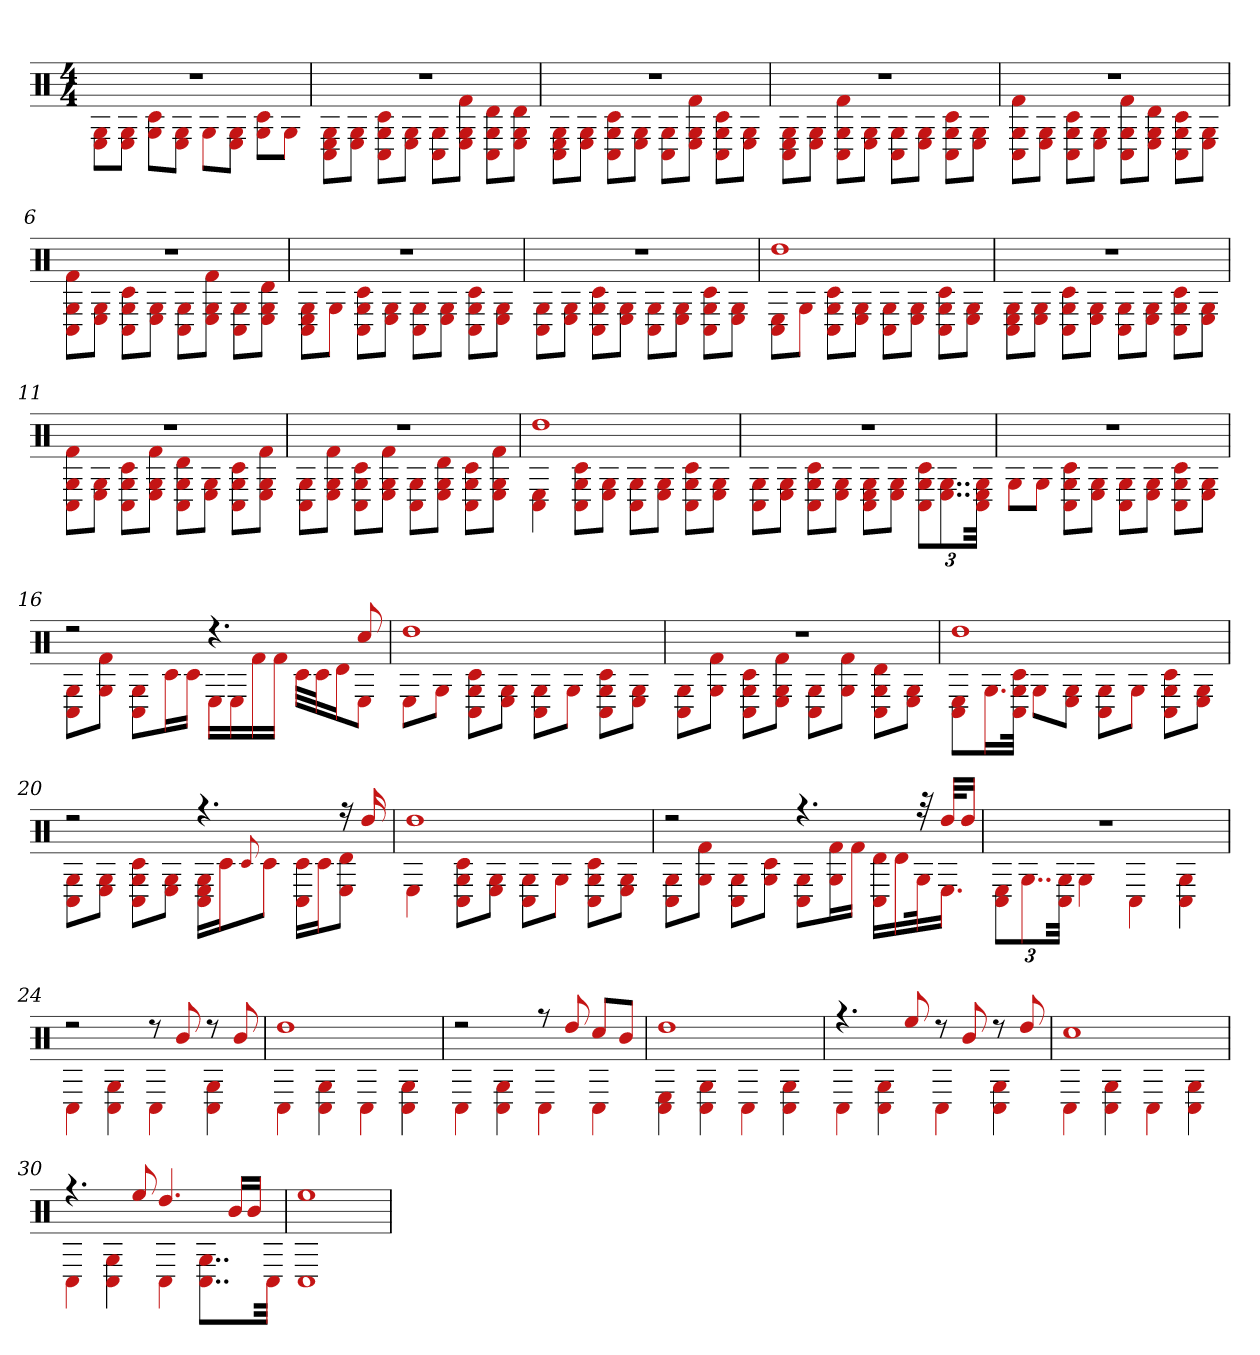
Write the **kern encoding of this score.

**kern
*part1
*staff1
*clefX
*k[]
*M4/4
=1
*^
1r	8E 8GL
.	8E 8GJ
.	8c# 8GL
.	8G 8EJ
.	8GL
.	8G 8EJ
.	8c# 8GL
.	8GJ
=2	=2
1r	8C# 8G 8EL
.	8G 8EJ
.	8C# 8c# 8GL
.	8G 8EJ
.	8C# 8GL
.	8E 8f# 8GJ
.	8C# 8G 8dL
.	8E 8d 8GJ
=3	=3
1r	8C# 8E 8GL
.	8G 8EJ
.	8C# 8c# 8GL
.	8E 8GJ
.	8C# 8GL
.	8E 8f# 8GJ
.	8C# 8c# 8GL
.	8E 8GJ
=4	=4
1r	8C# 8E 8GL
.	8G 8EJ
.	8C# 8f# 8GL
.	8G 8EJ
.	8C# 8GL
.	8G 8EJ
.	8C# 8c# 8GL
.	8E 8GJ
=5	=5
1r	8C# 8f# 8GL
.	8E 8GJ
.	8C# 8c# 8GL
.	8E 8GJ
.	8C# 8G 8f#L
.	8E 8d 8GJ
.	8c# 8C# 8GL
.	8E 8GJ
=6	=6
1r	8C# 8G 8f#L
.	8G 8EJ
.	8C# 8c# 8GL
.	8E 8GJ
.	8C# 8GL
.	8G 8f# 8EJ
.	8C# 8GL
.	8E 8G 8dJ
=7	=7
1r	8G 8E 8C#L
.	8GJ
.	8C# 8c# 8GL
.	8E 8GJ
.	8C# 8GL
.	8E 8GJ
.	8C# 8G 8c#L
.	8G 8EJ
=8	=8
1r	8C# 8GL
.	8G 8EJ
.	8C# 8c# 8GL
.	8E 8GJ
.	8G 8C#L
.	8E 8GJ
.	8C# 8c# 8GL
.	8G 8EJ
=9	=9
1dd	8E 8C#L
.	8GJ
.	8C# 8c# 8GL
.	8E 8GJ
.	8C# 8GL
.	8E 8GJ
.	8C# 8c# 8GL
.	8G 8EJ
=10	=10
1r	8C# 8G 8EL
.	8G 8EJ
.	8C# 8c# 8GL
.	8G 8EJ
.	8C# 8GL
.	8G 8EJ
.	8C# 8G 8c#L
.	8E 8GJ
=11	=11
1r	8C# 8f# 8GL
.	8G 8EJ
.	8C# 8c# 8GL
.	8E 8f# 8GJ
.	8d 8C# 8GL
.	8E 8GJ
.	8C# 8c# 8GL
.	8E 8G 8f#J
=12	=12
1r	8C# 8GL
.	8G 8E 8f#J
.	8c# 8C# 8GL
.	8E 8G 8f#J
.	8C# 8GL
.	8E 8G 8dJ
.	8c# 8C# 8GL
.	8E 8f# 8GJ
=13	=13
1dd	4E 4C#
.	8C# 8c# 8GL
.	8G 8EJ
.	8C# 8GL
.	8G 8EJ
.	8C# 8c# 8GL
.	8G 8EJ
=14	=14
1r	8C# 8GL
.	8E 8GJ
.	8C# 8c# 8GL
.	8E 8GJ
.	8C# 8G 8EL
.	8G 8EJ
.	12C# 12c# 12GL
.	12..E 12..G
.	48C# 48G 48EJkk
=15	=15
1r	8GL
.	8GJ
.	8C# 8c# 8GL
.	8G 8EJ
.	8C# 8GL
.	8G 8EJ
.	8c# 8G 8C#L
.	8E 8GJ
=16	=16
2r	8C# 8GL
.	8f# 8GJ
.	8C# 8GL
.	16c#L
.	16c#JJ
4.r	16ELL
.	16E
.	16f#
.	16f#JJ
.	32c#LLL
.	32c#J
.	16dJ
8cc#	8EJ
=17	=17
1dd	8EL
.	8GJ
.	8C# 8c# 8GL
.	8E 8GJ
.	8C# 8GL
.	8GJ
.	8C# 8c# 8GL
.	8E 8GJ
=18	=18
1r	8C# 8GL
.	8f# 8GJ
.	8c# 8G 8C#L
.	8E 8f# 8GJ
.	8C# 8GL
.	8G 8f#J
.	8d 8G 8C#L
.	8E 8GJ
=19	=19
1dd	8C# 8EL
.	16.GL
.	32C# 32c# 32GJJk
.	8GL
.	8E 8GJ
.	8C# 8GL
.	8GJ
.	8C# 8c# 8GL
.	8G 8EJ
=20	=20
2r	8C# 8GL
.	8G 8EJ
.	8c# 8C# 8GL
.	8G 8EJ
4.r	16E 16G 16C#LL
.	16c#J
.	8qqc#
.	8c#J
.	16C# 16c#LL
.	16c#J
16r	8d 8EJ
16dd	.
=21	=21
1dd	4E
.	8C# 8c# 8GL
.	8E 8GJ
.	8C# 8GL
.	8GJ
.	8C# 8c# 8GL
.	8G 8EJ
=22	=22
2r	8C# 8GL
.	8f# 8GJ
.	8C# 8GL
.	8c# 8GJ
4.r	8C# 8GL
.	16G 16f#L
.	16f#JJ
.	16d 16C#LL
.	16d
32r	32Gk
32ddKLL	16.EJJ
16ddJJ	.
=23	=23
1r	12E 12C#L
.	12..G
.	48C# 48GJkk
.	4G
.	4C#
.	4C# 4G
=24	=24
2r	4C#
.	4C# 4G
8r	4C#
8b	.
8r	4C# 4G
8b	.
=25	=25
1dd	4C#
.	4C# 4G
.	4C#
.	4C# 4G
=26	=26
2r	4C#
.	4C# 4G
8r	4C#
8dd	.
8cc#L	4C#
8bJ	.
=27	=27
1dd	4C# 4E
.	4C# 4G
.	4C#
.	4C# 4G
=28	=28
4.r	4C#
.	4C# 4G
8ee	.
8r	4C#
8b	.
8r	4C# 4G
8dd	.
=29	=29
1cc#	4C#
.	4C# 4G
.	4C#
.	4C# 4G
=30	=30
4.r	4C#
.	4C# 4G
8ee	.
4.dd	4C#
.	8..C# 8..GL
16bLL	.
16bJJ	.
.	32C#Jkk
=31	=31
1ee	1C#
*v	*v
=
*-
